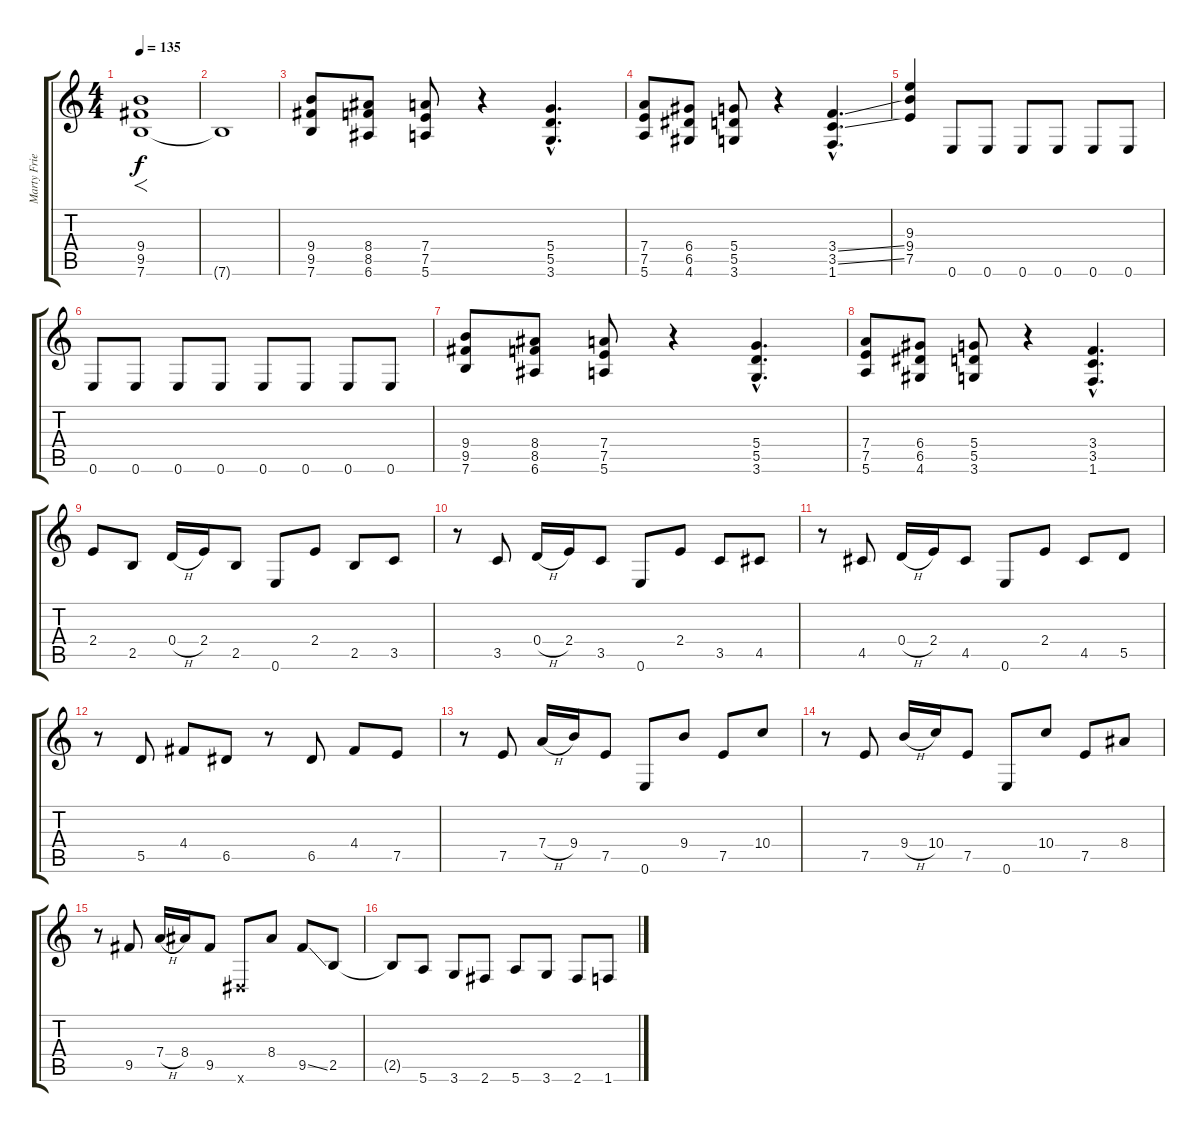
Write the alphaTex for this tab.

\track ("Marty Friedman" "Marty Frie") {instrument distortionguitar}
\staff {score tabs}
\tuning (E4 B3 G3 D3 A2 E2) {hide}
\ts (4 4)
\tempo 135
\clef g2
\ks c
(9.4 9.5 7.6).1{f dy f instrument distortionguitar} |
7.6{t}.1 |
(9.4 9.5 7.6).8 (8.4 8.5 6.6).8 (7.4 7.5 5.6).8 r.4 (5.4{hac} 5.5{hac} 3.6{hac}).4{d} |
(7.4 7.5 5.6).8 (6.4 6.5 4.6).8 (5.4 5.5 3.6).8 r.4 (3.4{ss hac} 3.5{ss hac} 1.6{hac}).4{d} |
(9.3 9.4 7.5).4 0.6.8 0.6.8 0.6.8 0.6.8 0.6.8 0.6.8 |
0.6.8 0.6.8 0.6.8 0.6.8 0.6.8 0.6.8 0.6.8 0.6.8 |
(9.4 9.5 7.6).8 (8.4 8.5 6.6).8 (7.4 7.5 5.6).8 r.4 (5.4{hac} 5.5{hac} 3.6{hac}).4{d} |
(7.4 7.5 5.6).8 (6.4 6.5 4.6).8 (5.4 5.5 3.6).8 r.4 (3.4{hac} 3.5{hac} 1.6{hac}).4{d} |
2.4.8 2.5.8 0.4{h}.16 2.4.16 2.5.8 0.6.8 2.4.8 2.5.8 3.5.8 |
r.8 3.5.8 0.4{h}.16 2.4.16 3.5.8 0.6.8 2.4.8 3.5.8 4.5.8 |
r.8 4.5.8 0.4{h}.16 2.4.16 4.5.8 0.6.8 2.4.8 4.5.8 5.5.8 |
r.8 5.5.8 4.4.8 6.5.8 r.8 6.5.8 4.4.8 7.5.8 |
r.8 7.5.8 7.4{h}.16 9.4.16 7.5.8 0.6.8 9.4.8 7.5.8 10.4.8 |
r.8 7.5.8 9.4{h}.16 10.4.16 7.5.8 0.6.8 10.4.8 7.5.8 8.4.8 |
r.8 9.5.8 7.4{h}.16 8.4.16 9.5.8 -1.6{x}.8 8.4.8 9.5{ss}.8 2.5.8 |
2.5{t}.8 5.6.8 3.6.8 2.6.8 5.6.8 3.6.8 2.6.8 1.6.8
